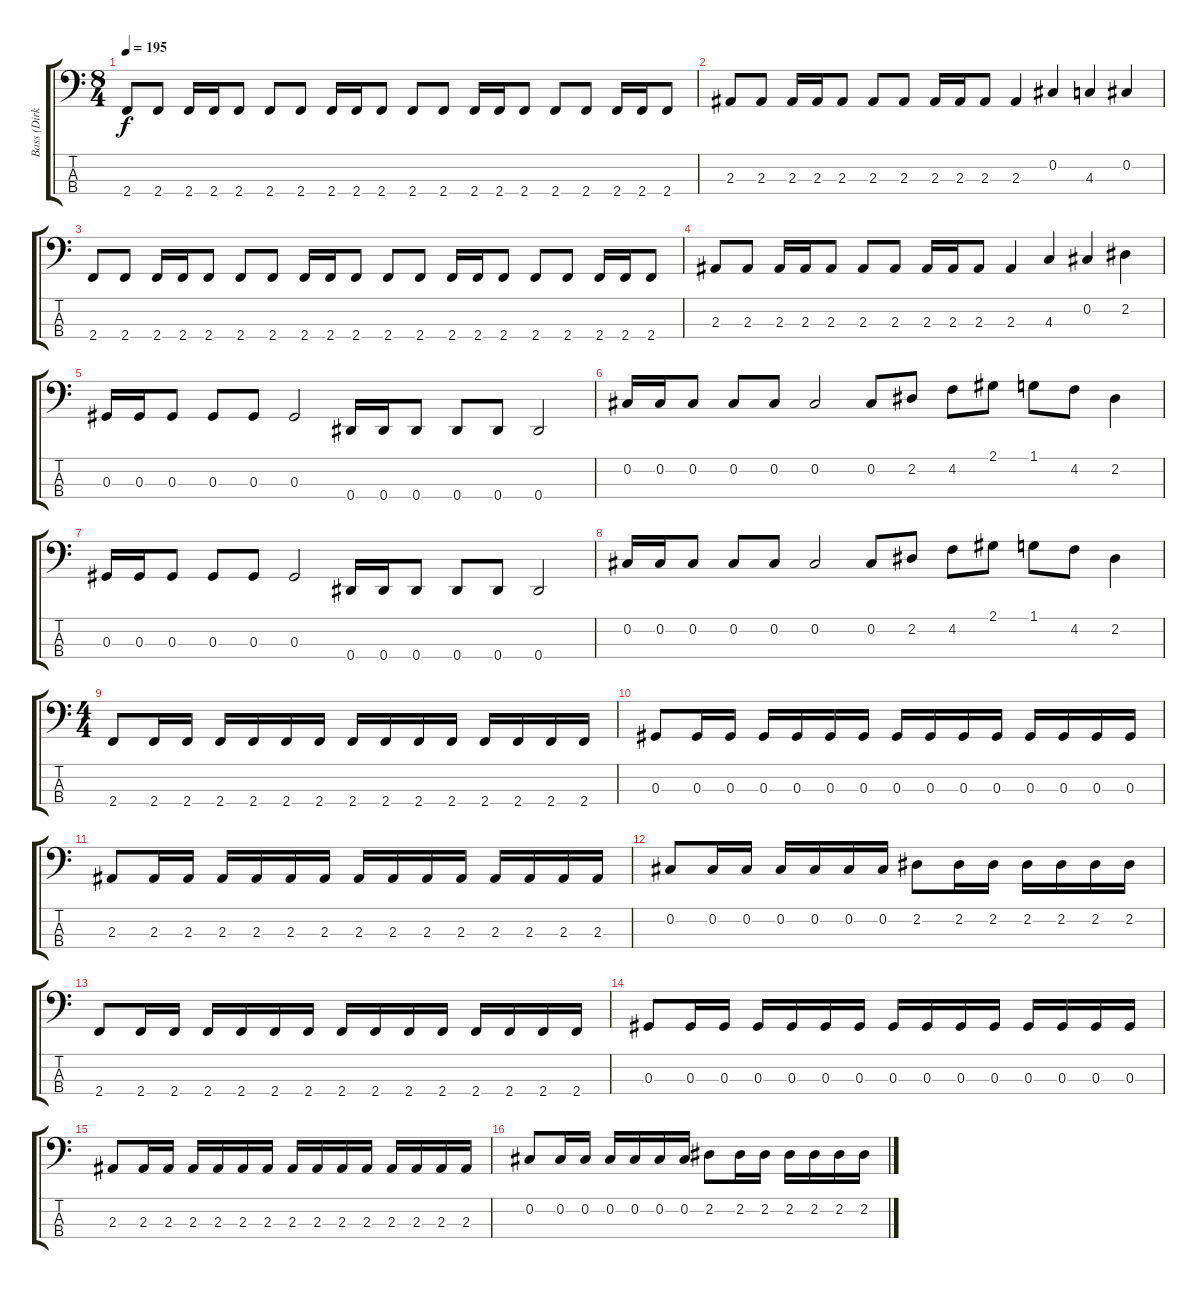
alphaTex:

\track ("Bass (Dirk)" "Bass (Dirk") {instrument electricbasspick}
\staff {score tabs}
\tuning (Gb2 Db2 Ab1 Eb1) {hide}
\ts (8 4)
\tempo 195
\clef f4
\ks c
2.4.8{dy f} 2.4.8 2.4.16 2.4.16 2.4.8 2.4.8 2.4.8 2.4.16 2.4.16 2.4.8 2.4.8 2.4.8 2.4.16 2.4.16 2.4.8 2.4.8 2.4.8 2.4.16 2.4.16 2.4.8 |
2.3.8 2.3.8 2.3.16 2.3.16 2.3.8 2.3.8 2.3.8 2.3.16 2.3.16 2.3.8 2.3.4 0.2.4 4.3.4 0.2.4 |
2.4.8 2.4.8 2.4.16 2.4.16 2.4.8 2.4.8 2.4.8 2.4.16 2.4.16 2.4.8 2.4.8 2.4.8 2.4.16 2.4.16 2.4.8 2.4.8 2.4.8 2.4.16 2.4.16 2.4.8 |
2.3.8 2.3.8 2.3.16 2.3.16 2.3.8 2.3.8 2.3.8 2.3.16 2.3.16 2.3.8 2.3.4 4.3.4 0.2.4 2.2.4 |
0.3.16 0.3.16 0.3.8 0.3.8 0.3.8 0.3.2 0.4.16 0.4.16 0.4.8 0.4.8 0.4.8 0.4.2 |
0.2.16 0.2.16 0.2.8 0.2.8 0.2.8 0.2.2 0.2.8 2.2.8 4.2.8 2.1.8 1.1.8 4.2.8 2.2.4 |
0.3.16 0.3.16 0.3.8 0.3.8 0.3.8 0.3.2 0.4.16 0.4.16 0.4.8 0.4.8 0.4.8 0.4.2 |
0.2.16 0.2.16 0.2.8 0.2.8 0.2.8 0.2.2 0.2.8 2.2.8 4.2.8 2.1.8 1.1.8 4.2.8 2.2.4 |
\ts (4 4)
2.4.8 2.4.16 2.4.16 2.4.16 2.4.16 2.4.16 2.4.16 2.4.16 2.4.16 2.4.16 2.4.16 2.4.16 2.4.16 2.4.16 2.4.16 |
0.3.8 0.3.16 0.3.16 0.3.16 0.3.16 0.3.16 0.3.16 0.3.16 0.3.16 0.3.16 0.3.16 0.3.16 0.3.16 0.3.16 0.3.16 |
2.3.8 2.3.16 2.3.16 2.3.16 2.3.16 2.3.16 2.3.16 2.3.16 2.3.16 2.3.16 2.3.16 2.3.16 2.3.16 2.3.16 2.3.16 |
0.2.8 0.2.16 0.2.16 0.2.16 0.2.16 0.2.16 0.2.16 2.2.8 2.2.16 2.2.16 2.2.16 2.2.16 2.2.16 2.2.16 |
2.4.8 2.4.16 2.4.16 2.4.16 2.4.16 2.4.16 2.4.16 2.4.16 2.4.16 2.4.16 2.4.16 2.4.16 2.4.16 2.4.16 2.4.16 |
0.3.8 0.3.16 0.3.16 0.3.16 0.3.16 0.3.16 0.3.16 0.3.16 0.3.16 0.3.16 0.3.16 0.3.16 0.3.16 0.3.16 0.3.16 |
2.3.8 2.3.16 2.3.16 2.3.16 2.3.16 2.3.16 2.3.16 2.3.16 2.3.16 2.3.16 2.3.16 2.3.16 2.3.16 2.3.16 2.3.16 |
0.2.8 0.2.16 0.2.16 0.2.16 0.2.16 0.2.16 0.2.16 2.2.8 2.2.16 2.2.16 2.2.16 2.2.16 2.2.16 2.2.16
